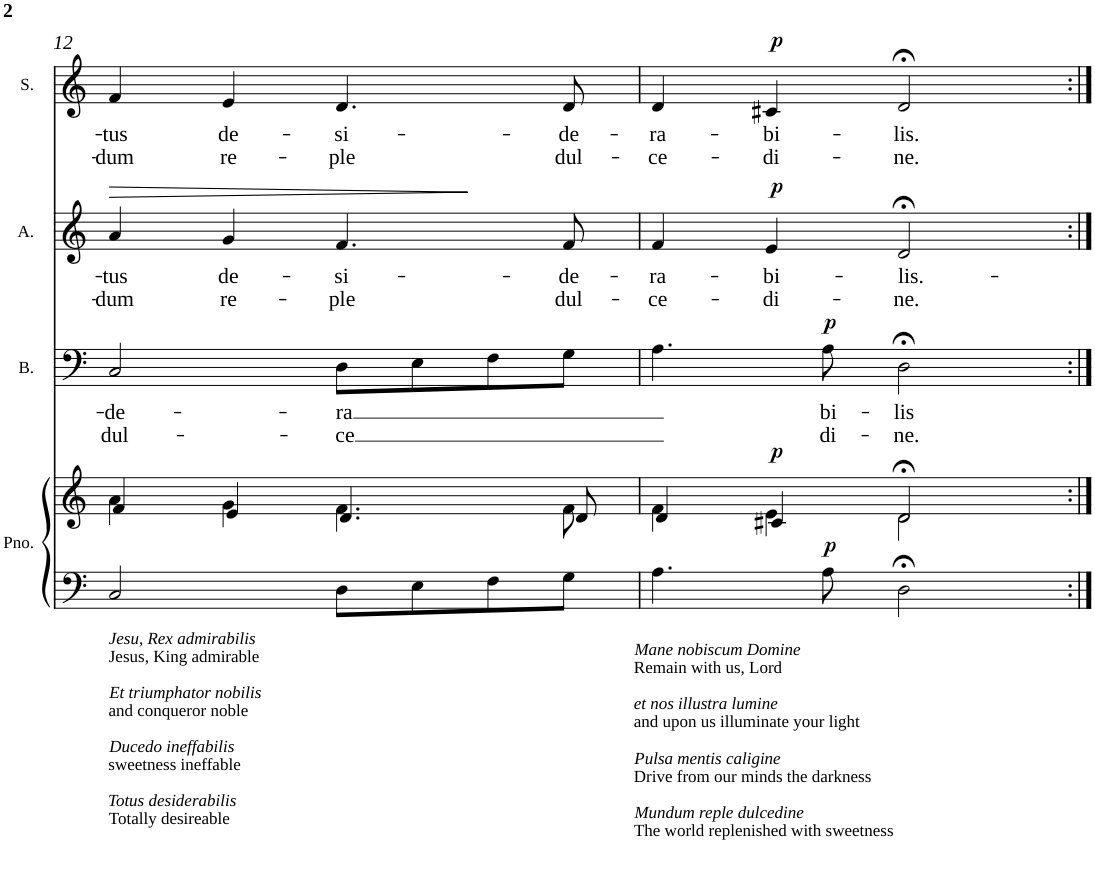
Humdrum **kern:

**kern	**kern	**dynam	**kern	**text	**text	**dynam	**kern	**text	**text	**dynam	**kern	**text	**text	**dynam
*part4	*part4	*part4	*part3	*part3	*part3	*part3	*part2	*part2	*part2	*part2	*part1	*part1	*part1	*part1
*staff5	*staff4	*staff4/5	*staff3	*staff3	*staff3	*staff3	*staff2	*staff2	*staff2	*staff2	*staff1	*staff1	*staff1	*staff1
*I"Piano	*	*	*I"Bass	*	*	*	*I"Alto	*	*	*	*I"Soprano	*	*	*
*I'Pno.	*	*	*I'B.	*	*	*	*I'A.	*	*	*	*I'S.	*	*	*
!!LO:PB:g=z
*clefF4	*clefG2	*	*clefF4	*	*	*	*clefG2	*	*	*	*clefG2	*	*	*
*k[]	*k[]	*	*k[]	*	*	*	*k[]	*	*	*	*k[]	*	*	*
*M4/4	*M4/4	*	*M4/4	*	*	*	*M4/4	*	*	*	*M4/4	*	*	*
*met(c)	*met(c)	*	*met(c)	*	*	*	*met(c)	*	*	*	*met(c)	*	*	*
=12	=12	=12	=12	=12	=12	=12	=12	=12	=12	=12	=12	=12	=12	=12
*	*^	*	*	*	*	*	*	*	*	*	*	*	*	*
!LO:TX:b:i:t=Jesu, Rex admirabilis	!	!	!	!	!	!	!	!	!	!	!	!	!	!	!
!LO:TX:b:t=Jesus, King admirable	!	!	!	!	!	!	!	!	!	!	!	!	!	!	!
!LO:TX:b:i:t=Et triumphator nobilis	!	!	!	!	!	!	!	!	!	!	!	!	!	!	!
!LO:TX:b:t=and conqueror noble	!	!	!	!	!	!	!	!	!	!	!	!	!	!	!
!LO:TX:b:i:t=Ducedo ineffabilis	!	!	!	!	!	!	!	!	!	!	!	!	!	!	!
!LO:TX:b:t=sweetness ineffable	!	!	!	!	!	!	!	!	!	!	!	!	!	!	!
!LO:TX:b:i:t=Totus desiderabilis	!	!	!	!	!	!	!	!	!	!	!	!	!	!	!
!LO:TX:b:t=Totally desireable	!	!	!	!	!	!	!	!	!	!	!	!	!	!	!
!	!	!	!	!	!LO:LY:b	!LO:LY:b	!	!	!LO:LY:b	!LO:LY:b	!LO:HP:b	!	!LO:LY:b	!LO:LY:b	!
2C/	4f/	4a\	.	2C/	-de-	dul-	.	4a/	-tus	-dum	>	4f/	-tus	-dum	.
!	!	!	!	!	!	!	!	!	!LO:LY:b	!LO:LY:b	!	!	!LO:LY:b	!LO:LY:b	!
.	4e/	4g\	.	.	.	.	.	4g/	de-	re-	.	4e/	de-	re-	.
!	!	!	!	!	!LO:LY:b	!LO:LY:b	!	!	!LO:LY:b	!LO:LY:b	!	!	!LO:LY:b	!LO:LY:b	!
8D\L	4.d/	4.f\	.	8D\L	-ra	-ce	.	4.f/	-si-	-ple	.	4.d/	-si-	-ple	.
8E\	.	.	.	8E\	.	.	.	.	.	.	.	.	.	.	.
8F\	.	.	.	8F\	.	.	.	.	.	.	.	.	.	.	.
!	!	!	!	!	!	!	!	!	!LO:LY:b	!LO:LY:b	!	!	!LO:LY:b	!LO:LY:b	!
8G\J	8d/	8f\	.	8G\J	.	.	.	8f/	-de-	dul-	.	8d/	-de-	dul-	.
*	*v	*v	*	*	*	*	*	*	*	*	*	*	*	*	*
.	.	.	.	.	.	.	.	.	.	]	.	.	.	.
=13	=13	=13	=13	=13	=13	=13	=13	=13	=13	=13	=13	=13	=13	=13
*	*^	*	*	*	*	*	*	*	*	*	*	*	*	*
!LO:TX:b:i:t=Mane nobiscum Domine	!	!	!	!	!	!	!	!	!	!	!	!	!	!	!
!LO:TX:b:t=Remain with us, Lord	!	!	!	!	!	!	!	!	!	!	!	!	!	!	!
!LO:TX:b:i:t=et nos illustra lumine	!	!	!	!	!	!	!	!	!	!	!	!	!	!	!
!LO:TX:b:t=and upon us illuminate your light	!	!	!	!	!	!	!	!	!	!	!	!	!	!	!
!LO:TX:b:i:t=Pulsa mentis caligine	!	!	!	!	!	!	!	!	!	!	!	!	!	!	!
!LO:TX:b:t=Drive from our minds the darkness	!	!	!	!	!	!	!	!	!	!	!	!	!	!	!
!LO:TX:b:i:t=Mundum reple dulcedine	!	!	!	!	!	!	!	!	!	!	!	!	!	!	!
!LO:TX:b:t=The world replenished with sweetness	!	!	!	!	!	!	!	!	!	!	!	!	!	!	!
!	!	!	!	!	!	!	!	!	!LO:LY:b	!LO:LY:b	!	!	!LO:LY:b	!LO:LY:b	!
4.A\	4d/	4f\	.	4.A\	.	.	.	4f/	-ra-	-ce-	.	4d/	-ra-	-ce-	.
!	!	!	!LO:DY:a	!	!	!	!	!	!LO:LY:b	!LO:LY:b	!LO:DY:a	!	!LO:LY:b	!LO:LY:b	!LO:DY:a
.	4c#X/	4e\	p	.	.	.	.	4e/	-bi-	-di-	p	4c#X/	-bi-	-di-	p
!	!	!	!LO:DY:a=2	!	!LO:LY:b	!LO:LY:b	!LO:DY:a	!	!	!	!	!	!	!	!
8A\	.	.	p	8A\	bi-	di-	p	.	.	.	.	.	.	.	.
!	!	!	!	!	!LO:LY:b	!LO:LY:b	!	!	!LO:LY:b	!LO:LY:b	!	!	!LO:LY:b	!LO:LY:b	!
2D;<\	2d;</	2d\	.	2D;<\	-lis	-ne.	.	2d;</	-lis.-	-ne.	.	2d;</	-lis.	-ne.	.
*	*v	*v	*	*	*	*	*	*	*	*	*	*	*	*	*
=:|!	=:|!	=:|!	=:|!	=:|!	=:|!	=:|!	=:|!	=:|!	=:|!	=:|!	=:|!	=:|!	=:|!	=:|!
*-	*-	*-	*-	*-	*-	*-	*-	*-	*-	*-	*-	*-	*-	*-
